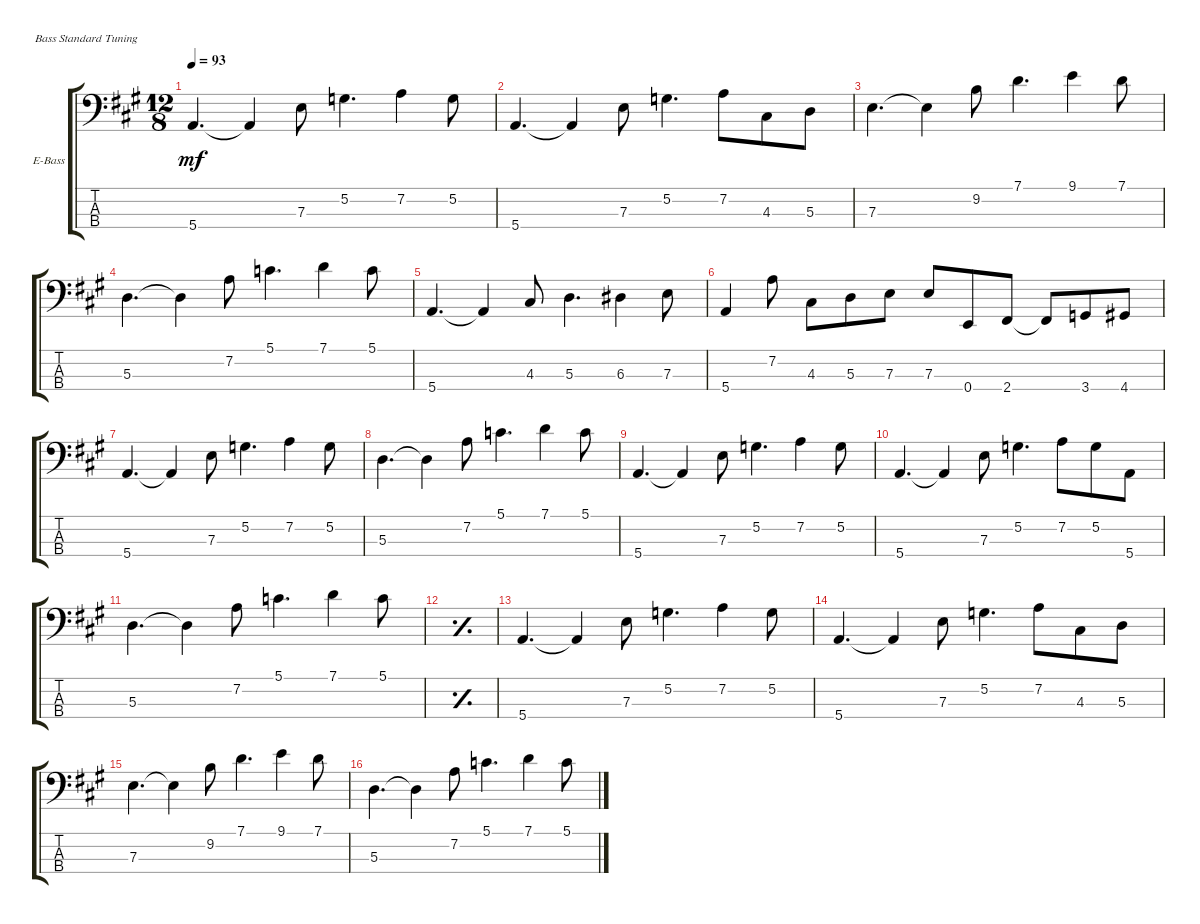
\defaultSystemsLayout 4
\bracketExtendMode groupsimilarinstruments
\firstSystemTrackNameOrientation horizontal
\otherSystemsTrackNameOrientation horizontal
\track ("Electric Bass" "E-Bass") {instrument electricbassfinger}
\staff {score tabs}
\tuning (G2 D2 A1 E1)
\ts (12 8)
\tempo 93
\clef f4
\ks a
5.4.4{d dy mf} 5.4{t}.4 7.3.8 5.2.4{d} 7.2.4 5.2.8 |
5.4.4{d} 5.4{t}.4 7.3.8 5.2.4{d} 7.2.8 4.3.8 5.3.8 |
7.3.4{d} 7.3{t}.4 9.2.8 7.1.4{d} 9.1.4 7.1.8 |
5.3.4{d} 5.3{t}.4 7.2.8 5.1.4{d} 7.1.4 5.1.8 |
5.4.4{d} 5.4{t}.4 4.3.8 5.3.4{d} 6.3.4 7.3.8 |
5.4.4 7.2.8 4.3.8 5.3.8 7.3.8 7.3.8 0.4.8 2.4.8 2.4{t}.8 3.4.8 4.4.8 |
5.4.4{d} 5.4{t}.4 7.3.8 5.2.4{d} 7.2.4 5.2.8 |
5.3.4{d} 5.3{t}.4 7.2.8 5.1.4{d} 7.1.4 5.1.8 |
5.4.4{d} 5.4{t}.4 7.3.8 5.2.4{d} 7.2.4 5.2.8 |
5.4.4{d} 5.4{t}.4 7.3.8 5.2.4{d} 7.2.8 5.2.8 5.4.8 |
5.3.4{d} 5.3{t}.4 7.2.8 5.1.4{d} 7.1.4 5.1.8 |
\simile simple
|
\simile none
5.4.4{d} 5.4{t}.4 7.3.8 5.2.4{d} 7.2.4 5.2.8 |
5.4.4{d} 5.4{t}.4 7.3.8 5.2.4{d} 7.2.8 4.3.8 5.3.8 |
7.3.4{d} 7.3{t}.4 9.2.8 7.1.4{d} 9.1.4 7.1.8 |
5.3.4{d} 5.3{t}.4 7.2.8 5.1.4{d} 7.1.4 5.1.8
